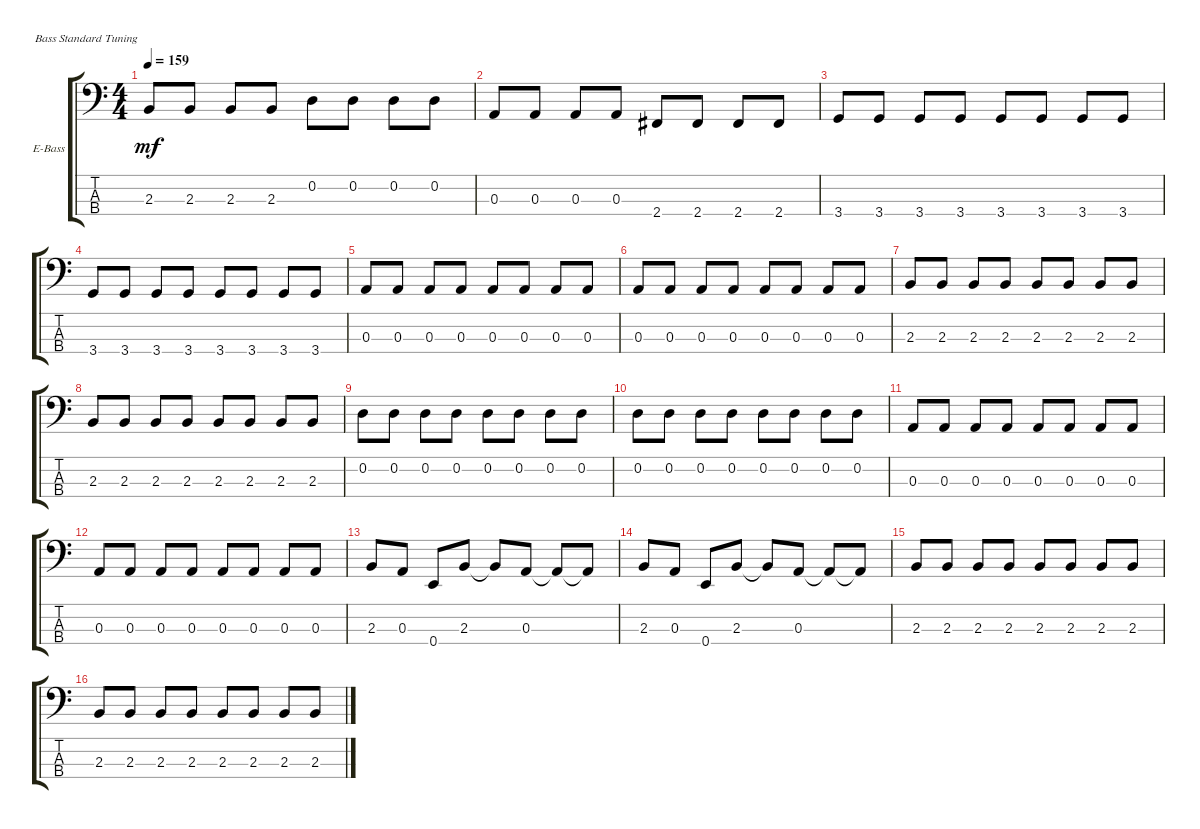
\defaultSystemsLayout 4
\bracketExtendMode groupsimilarinstruments
\firstSystemTrackNameOrientation horizontal
\otherSystemsTrackNameOrientation horizontal
\track ("Electric Bass" "E-Bass") {instrument electricbassfinger}
\staff {score tabs}
\tuning (G2 D2 A1 E1)
\ts (4 4)
\tempo 159
\clef f4
\ks c
2.3.8{dy mf} 2.3.8 2.3.8 2.3.8 0.2.8 0.2.8 0.2.8 0.2.8 |
0.3.8 0.3.8 0.3.8 0.3.8 2.4.8 2.4.8 2.4.8 2.4.8 |
3.4.8 3.4.8 3.4.8 3.4.8 3.4.8 3.4.8 3.4.8 3.4.8 |
3.4.8 3.4.8 3.4.8 3.4.8 3.4.8 3.4.8 3.4.8 3.4.8 |
0.3.8 0.3.8 0.3.8 0.3.8 0.3.8 0.3.8 0.3.8 0.3.8 |
0.3.8 0.3.8 0.3.8 0.3.8 0.3.8 0.3.8 0.3.8 0.3.8 |
2.3.8 2.3.8 2.3.8 2.3.8 2.3.8 2.3.8 2.3.8 2.3.8 |
2.3.8 2.3.8 2.3.8 2.3.8 2.3.8 2.3.8 2.3.8 2.3.8 |
0.2.8 0.2.8 0.2.8 0.2.8 0.2.8 0.2.8 0.2.8 0.2.8 |
0.2.8 0.2.8 0.2.8 0.2.8 0.2.8 0.2.8 0.2.8 0.2.8 |
0.3.8 0.3.8 0.3.8 0.3.8 0.3.8 0.3.8 0.3.8 0.3.8 |
0.3.8 0.3.8 0.3.8 0.3.8 0.3.8 0.3.8 0.3.8 0.3.8 |
2.3.8 0.3.8 0.4.8 2.3.8 2.3{t}.8 0.3.8 0.3{t}.8 0.3{t}.8 |
2.3.8 0.3.8 0.4.8 2.3.8 2.3{t}.8 0.3.8 0.3{t}.8 0.3{t}.8 |
2.3.8 2.3.8 2.3.8 2.3.8 2.3.8 2.3.8 2.3.8 2.3.8 |
2.3.8 2.3.8 2.3.8 2.3.8 2.3.8 2.3.8 2.3.8 2.3.8
